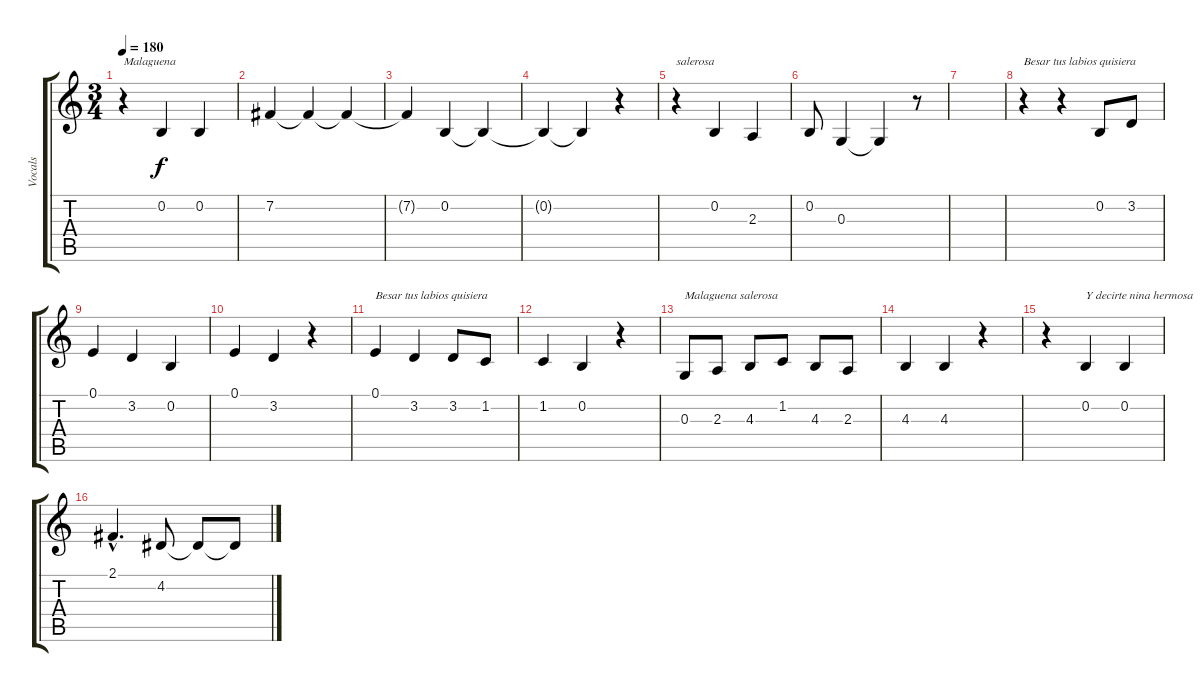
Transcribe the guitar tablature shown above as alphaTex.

\track ("Vocals" "Vocals") {instrument shakuhachi}
\staff {score tabs}
\tuning (E4 B3 G3 D3 A2 E2) {hide}
\ts (3 4)
\tempo 180
\clef g2
\ks c
r.4{txt "Malaguena" dy f} 0.2.4 0.2.4 |
7.2.4 7.2{t}.4 7.2{t}.4 |
7.2{t}.4 0.2.4 0.2{t}.4 |
0.2{t}.4 0.2{t}.4 r.4 |
r.4{txt "salerosa"} 0.2.4 2.3.4 |
0.2.8 0.3.4 0.3{t}.4 r.8 |
|
r.4{txt "Besar tus labios quisiera"} r.4 0.2.8 3.2.8 |
0.1.4 3.2.4 0.2.4 |
0.1.4 3.2.4 r.4 |
0.1.4{txt "Besar tus labios quisiera"} 3.2.4 3.2.8 1.2.8 |
1.2.4 0.2.4 r.4 |
0.3.8{txt "Malaguena salerosa"} 2.3.8 4.3.8 1.2.8 4.3.8 2.3.8 |
4.3.4 4.3.4 r.4 |
r.4 0.2.4{txt "Y decirte nina hermosa"} 0.2.4 |
2.1{hac}.4{d} 4.2.8 4.2{t}.8 4.2{t}.8
